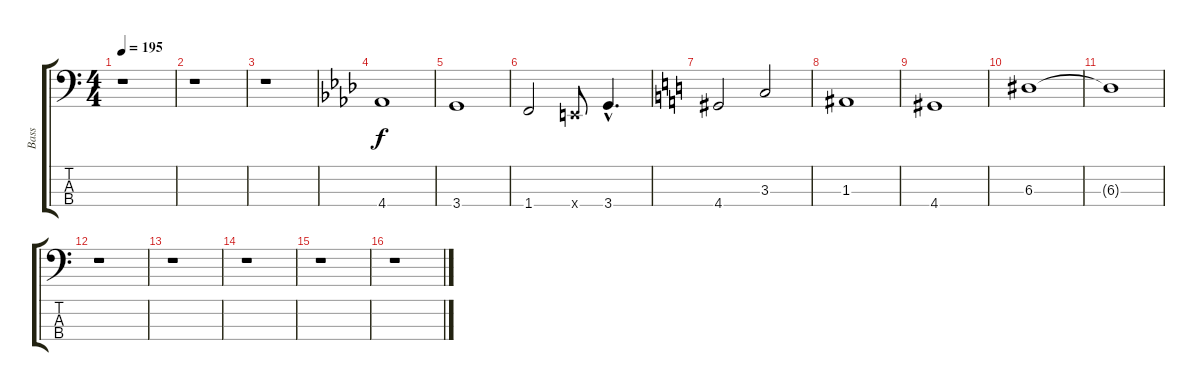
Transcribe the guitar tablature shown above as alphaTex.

\track ("Bass" "Bass") {instrument electricbassfinger}
\staff {score tabs}
\tuning (G2 D2 A1 E1) {hide}
\ts (4 4)
\tempo 195
\clef f4
\ks c
r.1{dy f} |
r.1 |
r.1 |
\ks fminor
4.4.1 |
3.4.1 |
1.4.2 0.4{x}.8 3.4{hac}.4{d} |
\ks c
4.4.2 3.3.2 |
1.3.1 |
4.4.1 |
6.3.1 |
6.3{t}.1 |
r.1 |
r.1 |
r.1 |
r.1 |
r.1
